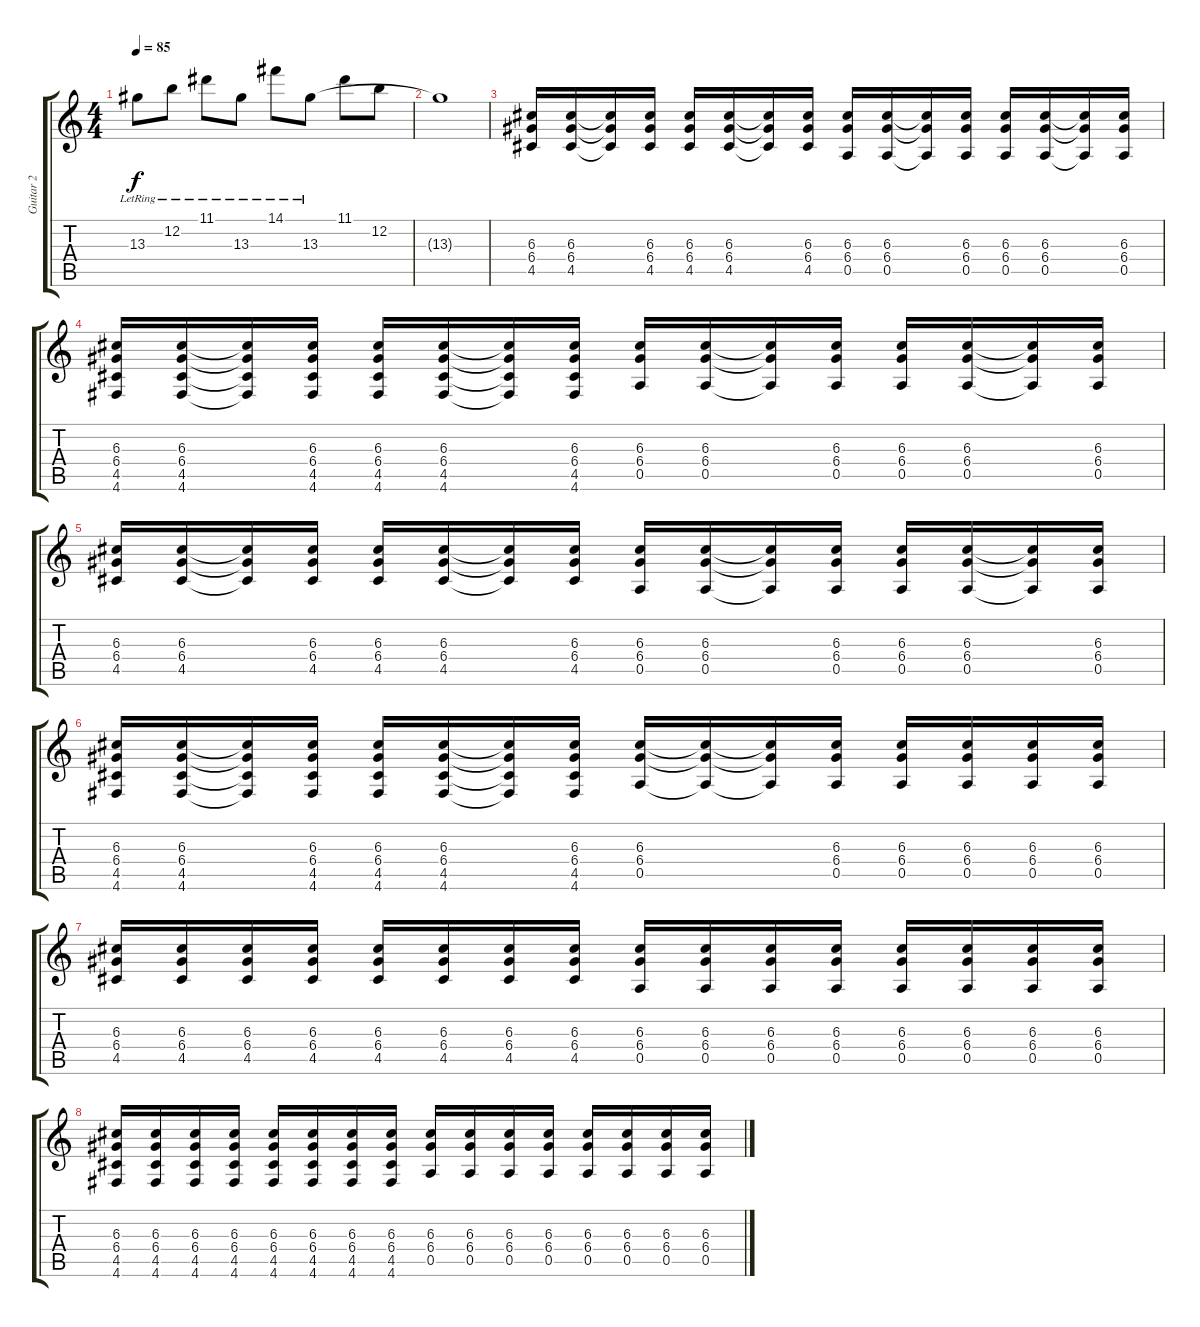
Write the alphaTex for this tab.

\track ("Guitar 2" "Guitar 2") {instrument overdrivenguitar}
\staff {score tabs}
\tuning (E4 B3 G3 D3 A2 D2) {hide}
\ts (4 4)
\tempo 85
\clef g2
\ks c
13.3{lr}.8{dy f} 12.2{lr}.8 11.1{lr}.8 13.3{lr}.8 14.1{lr}.8 13.3{lr}.8 11.1.8 12.2.8 |
13.3{t}.1 |
(6.3 6.4 4.5).16 (6.3 6.4 4.5).16 (6.3{t} 6.4{t} 4.5{t}).16 (6.3 6.4 4.5).16 (6.3 6.4 4.5).16 (6.3 6.4 4.5).16 (6.3{t} 6.4{t} 4.5{t}).16 (6.3 6.4 4.5).16 (6.3 6.4 0.5).16 (6.3 6.4 0.5).16 (6.3{t} 6.4{t} 0.5{t}).16 (6.3 6.4 0.5).16 (6.3 6.4 0.5).16 (6.3 6.4 0.5).16 (6.3{t} 6.4{t} 0.5{t}).16 (6.3 6.4 0.5).16 |
(6.3 6.4 4.5 4.6).16 (6.3 6.4 4.5 4.6).16 (6.3{t} 6.4{t} 4.5{t} 4.6{t}).16 (6.3 6.4 4.5 4.6).16 (6.3 6.4 4.5 4.6).16 (6.3 6.4 4.5 4.6).16 (6.3{t} 6.4{t} 4.5{t} 4.6{t}).16 (6.3 6.4 4.5 4.6).16 (6.3 6.4 0.5).16 (6.3 6.4 0.5).16 (6.3{t} 6.4{t} 0.5{t}).16 (6.3 6.4 0.5).16 (6.3 6.4 0.5).16 (6.3 6.4 0.5).16 (6.3{t} 6.4{t} 0.5{t}).16 (6.3 6.4 0.5).16 |
(6.3 6.4 4.5).16 (6.3 6.4 4.5).16 (6.3{t} 6.4{t} 4.5{t}).16 (6.3 6.4 4.5).16 (6.3 6.4 4.5).16 (6.3 6.4 4.5).16 (6.3{t} 6.4{t} 4.5{t}).16 (6.3 6.4 4.5).16 (6.3 6.4 0.5).16 (6.3 6.4 0.5).16 (6.3{t} 6.4{t} 0.5{t}).16 (6.3 6.4 0.5).16 (6.3 6.4 0.5).16 (6.3 6.4 0.5).16 (6.3{t} 6.4{t} 0.5{t}).16 (6.3 6.4 0.5).16 |
(6.3 6.4 4.5 4.6).16 (6.3 6.4 4.5 4.6).16 (6.3{t} 6.4{t} 4.5{t} 4.6{t}).16 (6.3 6.4 4.5 4.6).16 (6.3 6.4 4.5 4.6).16 (6.3 6.4 4.5 4.6).16 (6.3{t} 6.4{t} 4.5{t} 4.6{t}).16 (6.3 6.4 4.5 4.6).16 (6.3 6.4 0.5).16 (6.3{t} 6.4{t} 0.5{t}).16 (6.3{t} 6.4{t} 0.5{t}).16 (6.3 6.4 0.5).16 (6.3 6.4 0.5).16 (6.3 6.4 0.5).16 (6.3 6.4 0.5).16 (6.3 6.4 0.5).16 |
(6.3 6.4 4.5).16 (6.3 6.4 4.5).16 (6.3 6.4 4.5).16 (6.3 6.4 4.5).16 (6.3 6.4 4.5).16 (6.3 6.4 4.5).16 (6.3 6.4 4.5).16 (6.3 6.4 4.5).16 (6.3 6.4 0.5).16 (6.3 6.4 0.5).16 (6.3 6.4 0.5).16 (6.3 6.4 0.5).16 (6.3 6.4 0.5).16 (6.3 6.4 0.5).16 (6.3 6.4 0.5).16 (6.3 6.4 0.5).16 |
(6.3 6.4 4.5 4.6).16 (6.3 6.4 4.5 4.6).16 (6.3 6.4 4.5 4.6).16 (6.3 6.4 4.5 4.6).16 (6.3 6.4 4.5 4.6).16 (6.3 6.4 4.5 4.6).16 (6.3 6.4 4.5 4.6).16 (6.3 6.4 4.5 4.6).16 (6.3 6.4 0.5).16 (6.3 6.4 0.5).16 (6.3 6.4 0.5).16 (6.3 6.4 0.5).16 (6.3 6.4 0.5).16 (6.3 6.4 0.5).16 (6.3 6.4 0.5).16 (6.3 6.4 0.5).16
